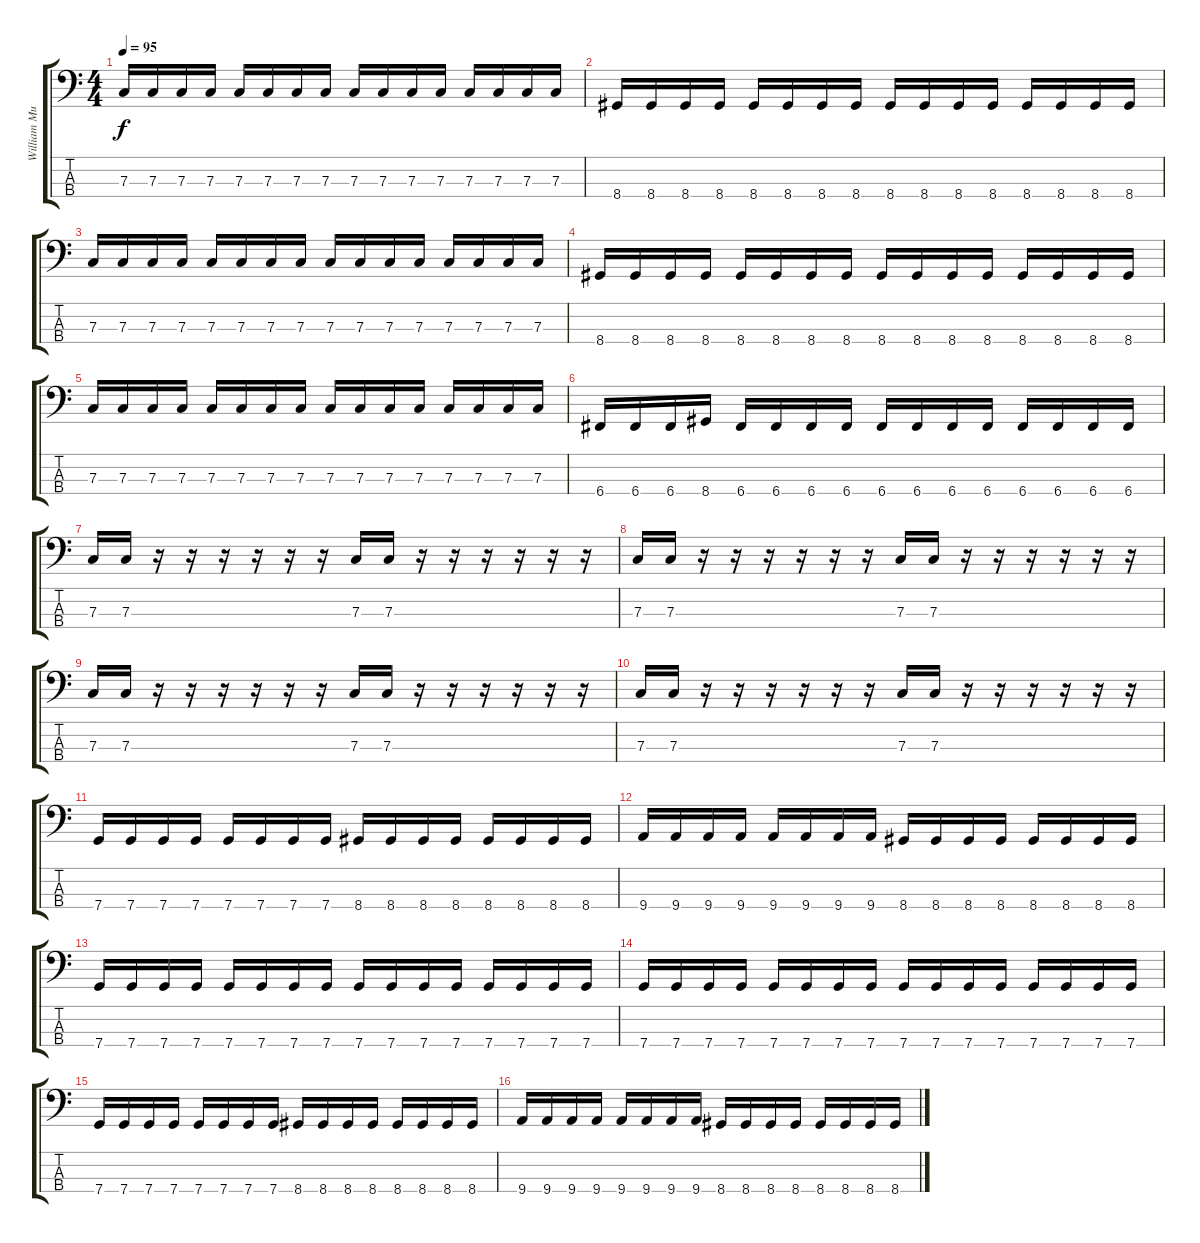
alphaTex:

\track ("William Murderface" "William Mu") {instrument electricbasspick}
\staff {score tabs}
\tuning (Eb2 Bb1 F1 C1) {hide}
\ts (4 4)
\tempo 95
\clef f4
\ks c
7.3.16{dy f} 7.3.16 7.3.16 7.3.16 7.3.16 7.3.16 7.3.16 7.3.16 7.3.16 7.3.16 7.3.16 7.3.16 7.3.16 7.3.16 7.3.16 7.3.16 |
8.4.16 8.4.16 8.4.16 8.4.16 8.4.16 8.4.16 8.4.16 8.4.16 8.4.16 8.4.16 8.4.16 8.4.16 8.4.16 8.4.16 8.4.16 8.4.16 |
7.3.16 7.3.16 7.3.16 7.3.16 7.3.16 7.3.16 7.3.16 7.3.16 7.3.16 7.3.16 7.3.16 7.3.16 7.3.16 7.3.16 7.3.16 7.3.16 |
8.4.16 8.4.16 8.4.16 8.4.16 8.4.16 8.4.16 8.4.16 8.4.16 8.4.16 8.4.16 8.4.16 8.4.16 8.4.16 8.4.16 8.4.16 8.4.16 |
7.3.16 7.3.16 7.3.16 7.3.16 7.3.16 7.3.16 7.3.16 7.3.16 7.3.16 7.3.16 7.3.16 7.3.16 7.3.16 7.3.16 7.3.16 7.3.16 |
6.4.16 6.4.16 6.4.16 8.4.16 6.4.16 6.4.16 6.4.16 6.4.16 6.4.16 6.4.16 6.4.16 6.4.16 6.4.16 6.4.16 6.4.16 6.4.16 |
7.3.16 7.3.16 r.16 r.16 r.16 r.16 r.16 r.16 7.3.16 7.3.16 r.16 r.16 r.16 r.16 r.16 r.16 |
7.3.16 7.3.16 r.16 r.16 r.16 r.16 r.16 r.16 7.3.16 7.3.16 r.16 r.16 r.16 r.16 r.16 r.16 |
7.3.16 7.3.16 r.16 r.16 r.16 r.16 r.16 r.16 7.3.16 7.3.16 r.16 r.16 r.16 r.16 r.16 r.16 |
7.3.16 7.3.16 r.16 r.16 r.16 r.16 r.16 r.16 7.3.16 7.3.16 r.16 r.16 r.16 r.16 r.16 r.16 |
7.4.16 7.4.16 7.4.16 7.4.16 7.4.16 7.4.16 7.4.16 7.4.16 8.4.16 8.4.16 8.4.16 8.4.16 8.4.16 8.4.16 8.4.16 8.4.16 |
9.4.16 9.4.16 9.4.16 9.4.16 9.4.16 9.4.16 9.4.16 9.4.16 8.4.16 8.4.16 8.4.16 8.4.16 8.4.16 8.4.16 8.4.16 8.4.16 |
7.4.16 7.4.16 7.4.16 7.4.16 7.4.16 7.4.16 7.4.16 7.4.16 7.4.16 7.4.16 7.4.16 7.4.16 7.4.16 7.4.16 7.4.16 7.4.16 |
7.4.16 7.4.16 7.4.16 7.4.16 7.4.16 7.4.16 7.4.16 7.4.16 7.4.16 7.4.16 7.4.16 7.4.16 7.4.16 7.4.16 7.4.16 7.4.16 |
7.4.16 7.4.16 7.4.16 7.4.16 7.4.16 7.4.16 7.4.16 7.4.16 8.4.16 8.4.16 8.4.16 8.4.16 8.4.16 8.4.16 8.4.16 8.4.16 |
9.4.16 9.4.16 9.4.16 9.4.16 9.4.16 9.4.16 9.4.16 9.4.16 8.4.16 8.4.16 8.4.16 8.4.16 8.4.16 8.4.16 8.4.16 8.4.16
